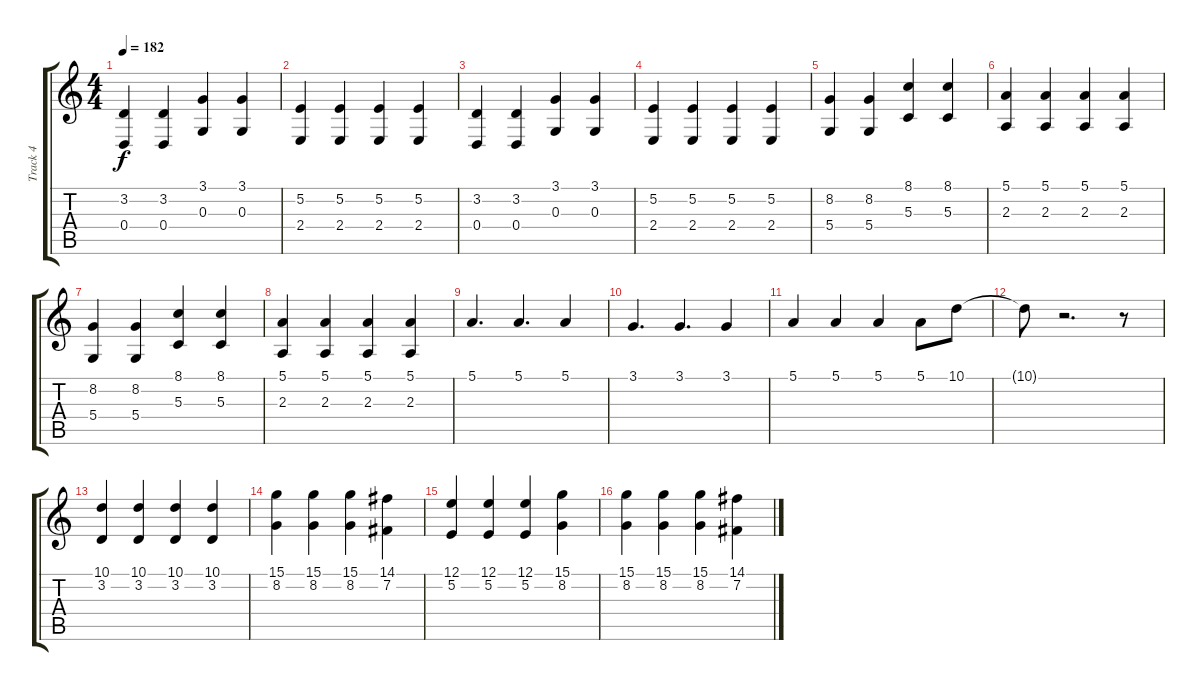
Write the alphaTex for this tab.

\track ("Track 4" "Track 4") {instrument stringensemble1}
\staff {score tabs}
\tuning (E4 B3 G3 D3 A2 D2) {hide}
\ts (4 4)
\tempo 182
\clef g2
\ks c
(3.2 0.4).4{dy f} (3.2 0.4).4 (3.1 0.3).4 (3.1 0.3).4 |
(5.2 2.4).4 (5.2 2.4).4 (5.2 2.4).4 (5.2 2.4).4 |
(3.2 0.4).4 (3.2 0.4).4 (3.1 0.3).4 (3.1 0.3).4 |
(5.2 2.4).4 (5.2 2.4).4 (5.2 2.4).4 (5.2 2.4).4 |
(8.2 5.4).4 (8.2 5.4).4 (8.1 5.3).4 (8.1 5.3).4 |
(5.1 2.3).4 (5.1 2.3).4 (5.1 2.3).4 (5.1 2.3).4 |
(8.2 5.4).4 (8.2 5.4).4 (8.1 5.3).4 (8.1 5.3).4 |
(5.1 2.3).4 (5.1 2.3).4 (5.1 2.3).4 (5.1 2.3).4 |
5.1.4{d} 5.1.4{d} 5.1.4 |
3.1.4{d} 3.1.4{d} 3.1.4 |
5.1.4 5.1.4 5.1.4 5.1.8 10.1.8 |
10.1{t}.8 r.2{d} r.8 |
(10.1 3.2).4 (10.1 3.2).4 (10.1 3.2).4 (10.1 3.2).4 |
(15.1 8.2).4 (15.1 8.2).4 (15.1 8.2).4 (14.1 7.2).4 |
(12.1 5.2).4 (12.1 5.2).4 (12.1 5.2).4 (15.1 8.2).4 |
(15.1 8.2).4 (15.1 8.2).4 (15.1 8.2).4 (14.1 7.2).4
